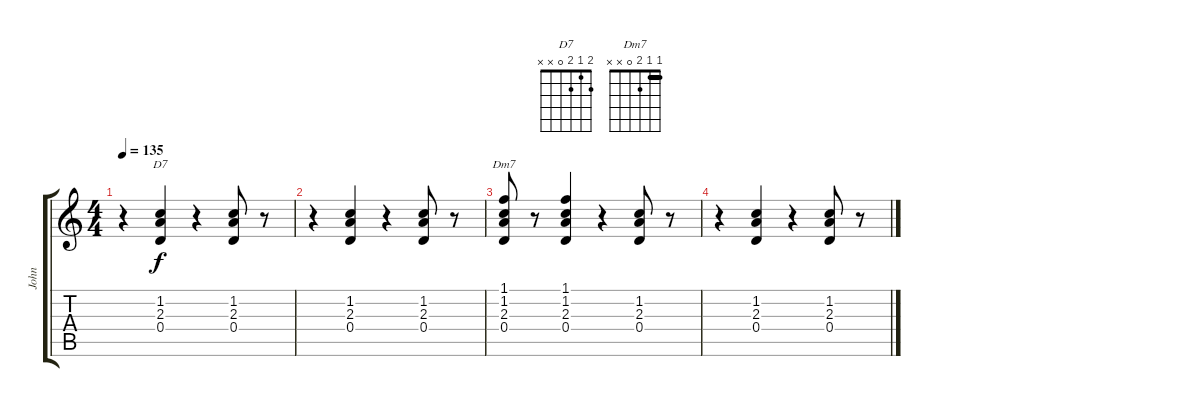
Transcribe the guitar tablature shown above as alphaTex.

\track ("John" "John") {instrument distortionguitar}
\staff {score tabs}
\tuning (E4 B3 G3 D3 A2 E2) {hide}
\chord ("D7" 2 1 2 0 x x)
\chord ("Dm7" 1 1 2 0 x x) {barre 1}
\ts (4 4)
\tempo 135
\clef g2
\ks c
r.4{dy f volume 0} (1.2 2.3 0.4).4{ch "D7"} r.4 (1.2 2.3 0.4).8 r.8 |
r.4 (1.2 2.3 0.4).4 r.4 (1.2 2.3 0.4).8 r.8 |
(1.1 1.2 2.3 0.4).8{ch "Dm7"} r.8 (1.1 1.2 2.3 0.4).4 r.4 (1.2 2.3 0.4).8 r.8 |
r.4 (1.2 2.3 0.4).4 r.4 (1.2 2.3 0.4).8 r.8
